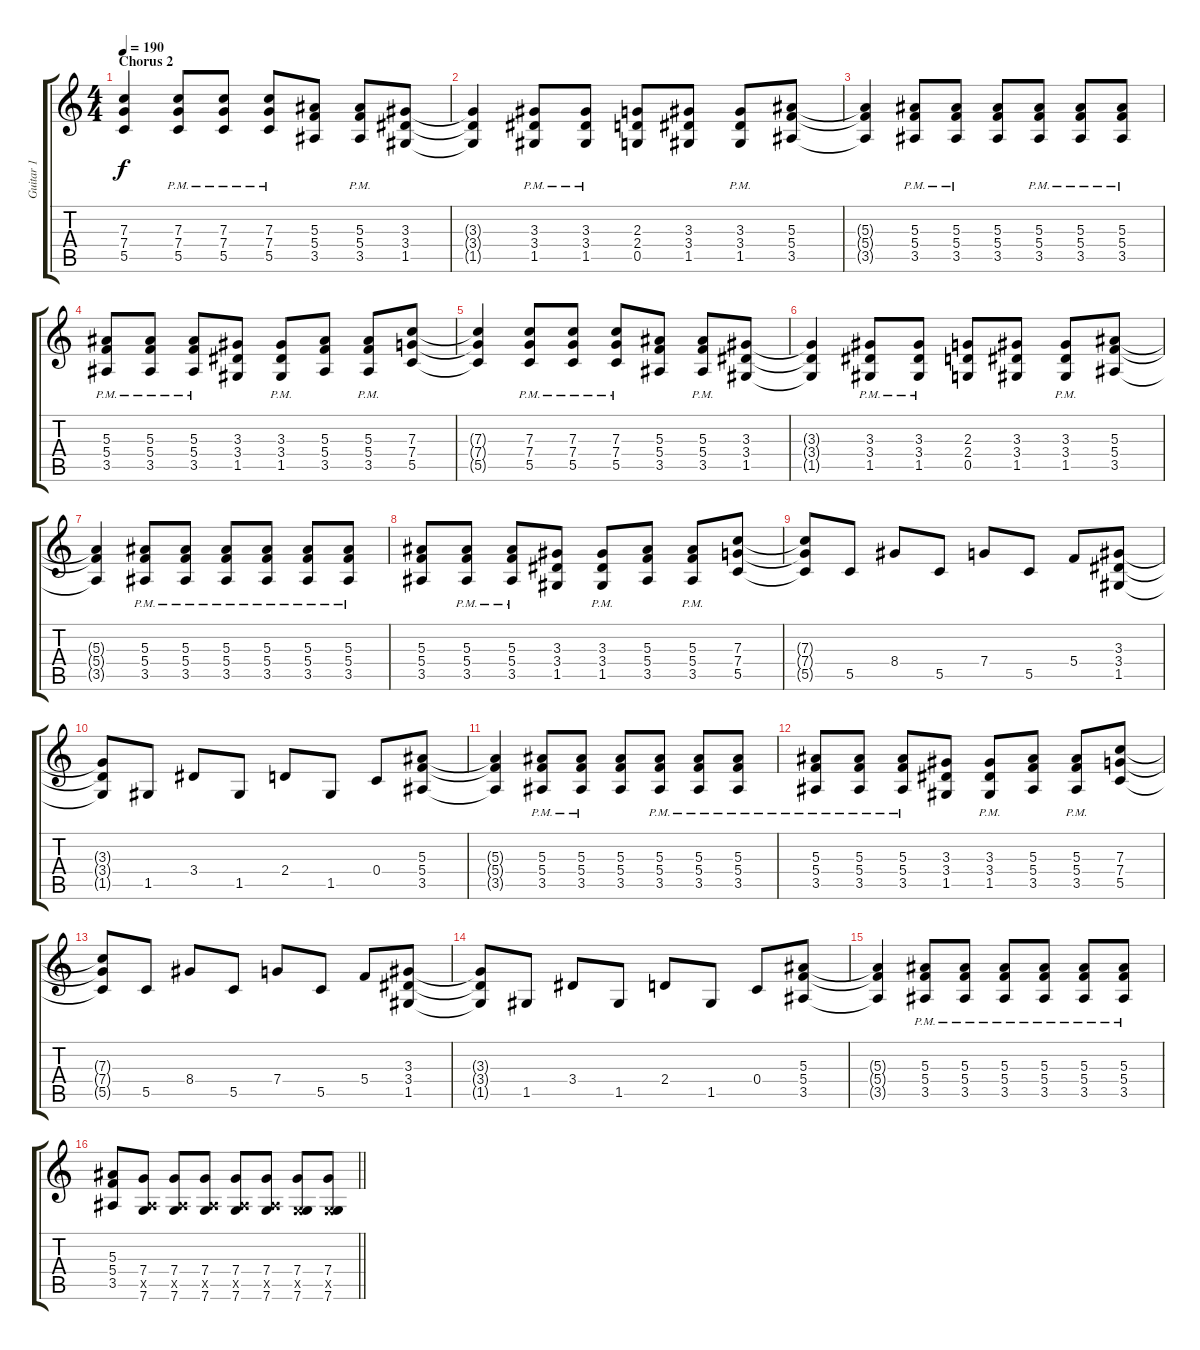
\track ("Guitar 1" "Guitar 1") {instrument electricguitarclean}
\staff {score tabs}
\tuning (D4 A3 F3 C3 G2 C2) {hide}
\ts (4 4)
\section ("" "Chorus 2")
\tempo 190
\clef g2
\ks c
(7.3{t} 7.4{t} 5.5{t}).4{dy f} (7.3{pm} 7.4{pm} 5.5{pm}).8 (7.3{pm} 7.4{pm} 5.5{pm}).8 (7.3{pm} 7.4{pm} 5.5{pm}).8 (5.3 5.4 3.5).8 (5.3{pm} 5.4{pm} 3.5{pm}).8 (3.3 3.4 1.5).8 |
(3.3{t} 3.4{t} 1.5{t}).4 (3.3{pm} 3.4{pm} 1.5{pm}).8 (3.3{pm} 3.4{pm} 1.5{pm}).8 (2.3 2.4 0.5).8 (3.3 3.4 1.5).8 (3.3{pm} 3.4{pm} 1.5{pm}).8 (5.3 5.4 3.5).8 |
(5.3{t} 5.4{t} 3.5{t}).4 (5.3{pm} 5.4{pm} 3.5{pm}).8 (5.3{pm} 5.4{pm} 3.5{pm}).8 (5.3 5.4 3.5).8 (5.3{pm} 5.4{pm} 3.5{pm}).8 (5.3{pm} 5.4{pm} 3.5{pm}).8 (5.3{pm} 5.4{pm} 3.5{pm}).8 |
(5.3{pm} 5.4{pm} 3.5{pm}).8 (5.3{pm} 5.4{pm} 3.5{pm}).8 (5.3{pm} 5.4{pm} 3.5{pm}).8 (3.3 3.4 1.5).8 (3.3{pm} 3.4{pm} 1.5{pm}).8 (5.3 5.4 3.5).8 (5.3{pm} 5.4{pm} 3.5{pm}).8 (7.3 7.4 5.5).8 |
(7.3{t} 7.4{t} 5.5{t}).4 (7.3{pm} 7.4{pm} 5.5{pm}).8 (7.3{pm} 7.4{pm} 5.5{pm}).8 (7.3{pm} 7.4{pm} 5.5{pm}).8 (5.3 5.4 3.5).8 (5.3{pm} 5.4{pm} 3.5{pm}).8 (3.3 3.4 1.5).8 |
(3.3{t} 3.4{t} 1.5{t}).4 (3.3{pm} 3.4{pm} 1.5{pm}).8 (3.3{pm} 3.4{pm} 1.5{pm}).8 (2.3 2.4 0.5).8 (3.3 3.4 1.5).8 (3.3{pm} 3.4{pm} 1.5{pm}).8 (5.3 5.4 3.5).8 |
(5.3{t} 5.4{t} 3.5{t}).4 (5.3{pm} 5.4{pm} 3.5{pm}).8 (5.3{pm} 5.4{pm} 3.5{pm}).8 (5.3{pm} 5.4{pm} 3.5{pm}).8 (5.3{pm} 5.4{pm} 3.5{pm}).8 (5.3{pm} 5.4{pm} 3.5{pm}).8 (5.3{pm} 5.4{pm} 3.5{pm}).8 |
(5.3 5.4 3.5).8 (5.3{pm} 5.4{pm} 3.5{pm}).8 (5.3{pm} 5.4{pm} 3.5{pm}).8 (3.3 3.4 1.5).8 (3.3{pm} 3.4{pm} 1.5{pm}).8 (5.3 5.4 3.5).8 (5.3{pm} 5.4{pm} 3.5{pm}).8 (7.3 7.4 5.5).8 |
(7.3{t} 7.4{t} 5.5{t}).8 5.5.8 8.4.8 5.5.8 7.4.8 5.5.8 5.4.8 (3.3 3.4 1.5).8 |
(3.3{t} 3.4{t} 1.5{t}).8 1.5.8 3.4.8 1.5.8 2.4.8 1.5.8 0.4.8 (5.3 5.4 3.5).8 |
(5.3{t} 5.4{t} 3.5{t}).4 (5.3{pm} 5.4{pm} 3.5{pm}).8 (5.3{pm} 5.4{pm} 3.5{pm}).8 (5.3 5.4 3.5).8 (5.3{pm} 5.4{pm} 3.5{pm}).8 (5.3{pm} 5.4{pm} 3.5{pm}).8 (5.3{pm} 5.4{pm} 3.5{pm}).8 |
(5.3{pm} 5.4{pm} 3.5{pm}).8 (5.3{pm} 5.4{pm} 3.5{pm}).8 (5.3{pm} 5.4{pm} 3.5{pm}).8 (3.3 3.4 1.5).8 (3.3{pm} 3.4{pm} 1.5{pm}).8 (5.3 5.4 3.5).8 (5.3{pm} 5.4{pm} 3.5{pm}).8 (7.3 7.4 5.5).8 |
(7.3{t} 7.4{t} 5.5{t}).8 5.5.8 8.4.8 5.5.8 7.4.8 5.5.8 5.4.8 (3.3 3.4 1.5).8 |
(3.3{t} 3.4{t} 1.5{t}).8 1.5.8 3.4.8 1.5.8 2.4.8 1.5.8 0.4.8 (5.3 5.4 3.5).8 |
(5.3{t} 5.4{t} 3.5{t}).4 (5.3{pm} 5.4{pm} 3.5{pm}).8 (5.3{pm} 5.4{pm} 3.5{pm}).8 (5.3{pm} 5.4{pm} 3.5{pm}).8 (5.3{pm} 5.4{pm} 3.5{pm}).8 (5.3{pm} 5.4{pm} 3.5{pm}).8 (5.3{pm} 5.4{pm} 3.5{pm}).8 |
\barLineRight lightlight
(5.3 5.4 3.5).8 (7.4 3.5{x} 7.6).8 (7.4 3.5{x} 7.6).8 (7.4 3.5{x} 7.6).8 (7.4 3.5{x} 7.6).8 (7.4 3.5{x} 7.6).8 (7.4 0.5{x} 7.6).8 (7.4 0.5{x} 7.6).8
